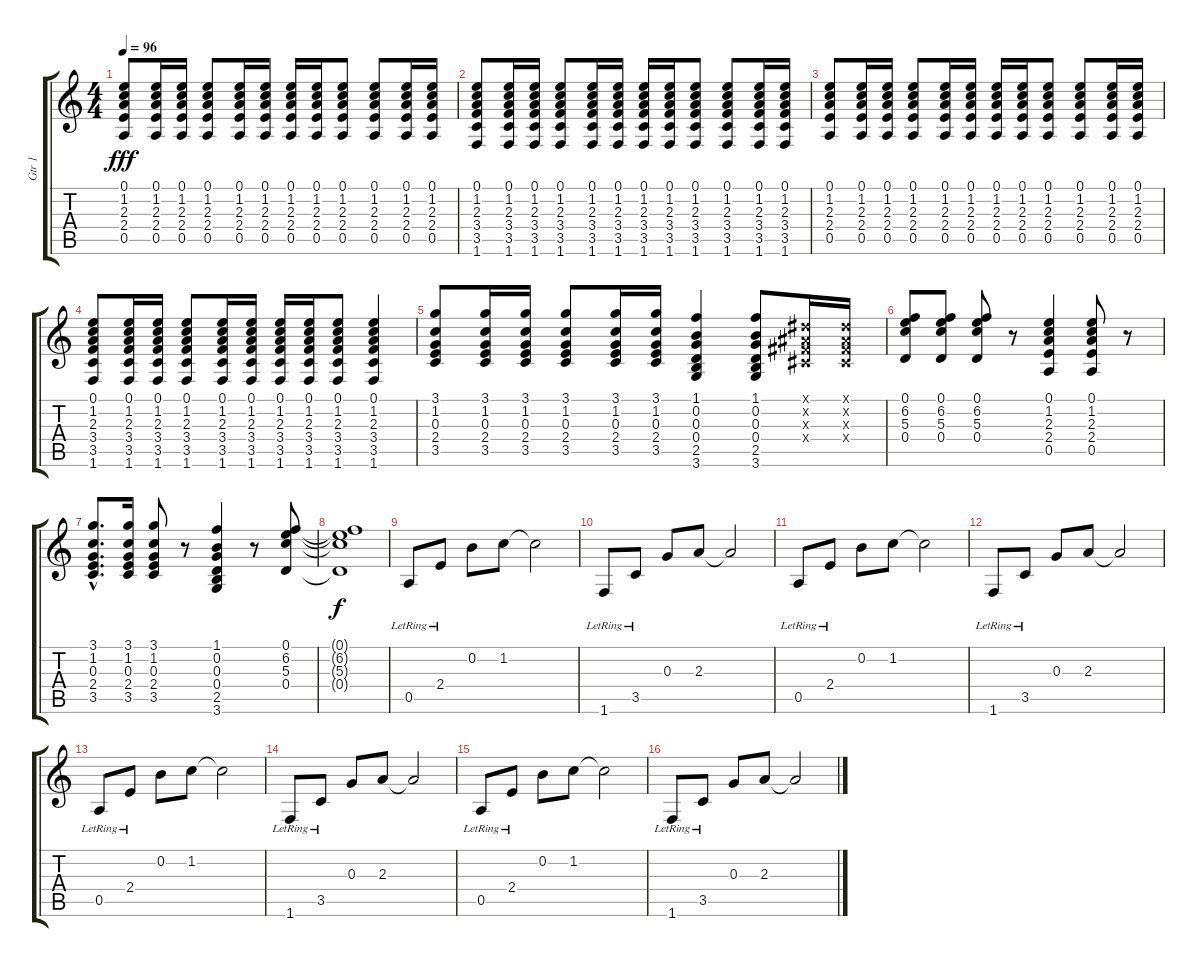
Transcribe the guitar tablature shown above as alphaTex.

\track ("Gtr 1" "Gtr 1") {instrument electricguitarclean}
\staff {score tabs}
\tuning (E4 B3 G3 D3 A2 E2) {hide}
\ts (4 4)
\tempo 96
\clef g2
\ks c
(0.1 1.2 2.3 2.4 0.5).8{dy fff} (0.1 1.2 2.3 2.4 0.5).16 (0.1 1.2 2.3 2.4 0.5).16 (0.1 1.2 2.3 2.4 0.5).8 (0.1 1.2 2.3 2.4 0.5).16 (0.1 1.2 2.3 2.4 0.5).16 (0.1 1.2 2.3 2.4 0.5).16 (0.1 1.2 2.3 2.4 0.5).16 (0.1 1.2 2.3 2.4 0.5).8 (0.1 1.2 2.3 2.4 0.5).8 (0.1 1.2 2.3 2.4 0.5).16 (0.1 1.2 2.3 2.4 0.5).16 |
(0.1 1.2 2.3 3.4 3.5 1.6).8 (0.1 1.2 2.3 3.4 3.5 1.6).16 (0.1 1.2 2.3 3.4 3.5 1.6).16 (0.1 1.2 2.3 3.4 3.5 1.6).8 (0.1 1.2 2.3 3.4 3.5 1.6).16 (0.1 1.2 2.3 3.4 3.5 1.6).16 (0.1 1.2 2.3 3.4 3.5 1.6).16 (0.1 1.2 2.3 3.4 3.5 1.6).16 (0.1 1.2 2.3 3.4 3.5 1.6).8 (0.1 1.2 2.3 3.4 3.5 1.6).8 (0.1 1.2 2.3 3.4 3.5 1.6).16 (0.1 1.2 2.3 3.4 3.5 1.6).16 |
(0.1 1.2 2.3 2.4 0.5).8 (0.1 1.2 2.3 2.4 0.5).16 (0.1 1.2 2.3 2.4 0.5).16 (0.1 1.2 2.3 2.4 0.5).8 (0.1 1.2 2.3 2.4 0.5).16 (0.1 1.2 2.3 2.4 0.5).16 (0.1 1.2 2.3 2.4 0.5).16 (0.1 1.2 2.3 2.4 0.5).16 (0.1 1.2 2.3 2.4 0.5).8 (0.1 1.2 2.3 2.4 0.5).8 (0.1 1.2 2.3 2.4 0.5).16 (0.1 1.2 2.3 2.4 0.5).16 |
(0.1 1.2 2.3 3.4 3.5 1.6).8 (0.1 1.2 2.3 3.4 3.5 1.6).16 (0.1 1.2 2.3 3.4 3.5 1.6).16 (0.1 1.2 2.3 3.4 3.5 1.6).8 (0.1 1.2 2.3 3.4 3.5 1.6).16 (0.1 1.2 2.3 3.4 3.5 1.6).16 (0.1 1.2 2.3 3.4 3.5 1.6).16 (0.1 1.2 2.3 3.4 3.5 1.6).16 (0.1 1.2 2.3 3.4 3.5 1.6).8 (0.1 1.2 2.3 3.4 3.5 1.6).4 |
(3.1 1.2 0.3 2.4 3.5).8 (3.1 1.2 0.3 2.4 3.5).16 (3.1 1.2 0.3 2.4 3.5).16 (3.1 1.2 0.3 2.4 3.5).8 (3.1 1.2 0.3 2.4 3.5).16 (3.1 1.2 0.3 2.4 3.5).16 (1.1 0.2 0.3 0.4 2.5 3.6).4 (1.1 0.2 0.3 0.4 2.5 3.6).8 (-1.1{x} -1.2{x} -1.3{x} -1.4{x}).16 (-1.1{x} -1.2{x} -1.3{x} -1.4{x}).16 |
(0.1 6.2 5.3 0.4).8 (0.1 6.2 5.3 0.4).8 (0.1 6.2 5.3 0.4).8 r.8 (0.1 1.2 2.3 2.4 0.5).4 (0.1 1.2 2.3 2.4 0.5).8 r.8 |
(3.1{hac} 1.2{hac} 0.3{hac} 2.4{hac} 3.5{hac}).8{d} (3.1 1.2 0.3 2.4 3.5).16 (3.1 1.2 0.3 2.4 3.5).8 r.8 (1.1 0.2 0.3 0.4 2.5 3.6).4 r.8 (0.1 6.2 5.3 0.4).8 |
(0.1{t} 6.2{t} 5.3{t} 0.4{t}).1{dy f} |
0.5{lr}.8 2.4{lr}.8 0.2.8 1.2.8 1.2{t}.2 |
1.6{lr}.8 3.5{lr}.8 0.3.8 2.3.8 2.3{t}.2 |
0.5{lr}.8 2.4{lr}.8 0.2.8 1.2.8 1.2{t}.2 |
1.6{lr}.8 3.5{lr}.8 0.3.8 2.3.8 2.3{t}.2 |
0.5{lr}.8 2.4{lr}.8 0.2.8 1.2.8 1.2{t}.2 |
1.6{lr}.8 3.5{lr}.8 0.3.8 2.3.8 2.3{t}.2 |
0.5{lr}.8 2.4{lr}.8 0.2.8 1.2.8 1.2{t}.2 |
1.6{lr}.8 3.5{lr}.8 0.3.8 2.3.8 2.3{t}.2
